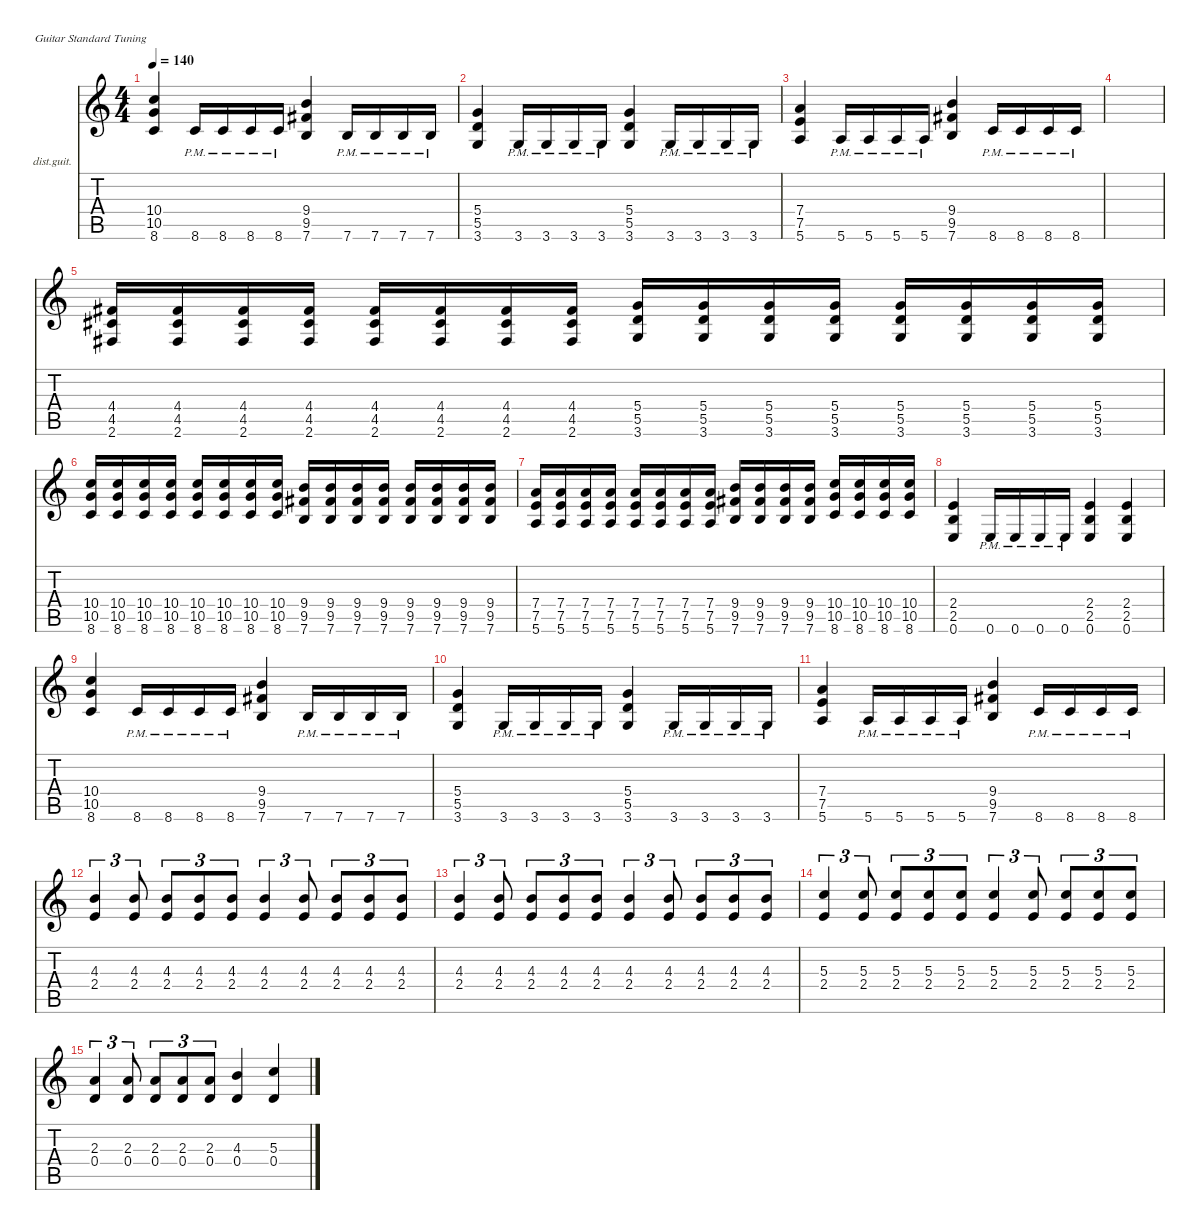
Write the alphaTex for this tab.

\defaultSystemsLayout 4
\hideDynamics
\bracketExtendMode nobrackets
\firstSystemTrackNameOrientation horizontal
\otherSystemsTrackNameOrientation horizontal
\track ("Lead Guitar" "dist.guit.") {instrument distortionguitar}
\staff {score tabs}
\tuning (E4 B3 G3 D3 A2 E2)
\ts (4 4)
\tempo 140
\clef g2
\ks c
(8.6 10.5 10.4).4{dy mf} 8.6{pm}.16 8.6{pm}.16 8.6{pm}.16 8.6{pm}.16 (7.6 9.5{acc #} 9.4).4 7.6{pm}.16 7.6{pm}.16 7.6{pm}.16 7.6{pm}.16 |
(3.6 5.5 5.4).4 3.6{pm}.16 3.6{pm}.16 3.6{pm}.16 3.6{pm}.16 (3.6 5.5 5.4).4 3.6{pm}.16 3.6{pm}.16 3.6{pm}.16 3.6{pm}.16 |
(5.6 7.5 7.4).4 5.6{pm}.16 5.6{pm}.16 5.6{pm}.16 5.6{pm}.16 (7.6 9.5{acc #} 9.4).4 8.6{pm}.16 8.6{pm}.16 8.6{pm}.16 8.6{pm}.16 |
|
(2.6{acc #} 4.5{acc #} 4.4{acc #}).16 (2.6{acc #} 4.5{acc #} 4.4{acc #}).16 (2.6{acc #} 4.5{acc #} 4.4{acc #}).16 (2.6{acc #} 4.5{acc #} 4.4{acc #}).16 (2.6{acc #} 4.5{acc #} 4.4{acc #}).16 (2.6{acc #} 4.5{acc #} 4.4{acc #}).16 (2.6{acc #} 4.5{acc #} 4.4{acc #}).16 (2.6{acc #} 4.5{acc #} 4.4{acc #}).16 (3.6 5.5 5.4).16 (3.6 5.5 5.4).16 (3.6 5.5 5.4).16 (3.6 5.5 5.4).16 (3.6 5.5 5.4).16 (3.6 5.5 5.4).16 (3.6 5.5 5.4).16 (3.6 5.5 5.4).16 |
(8.6 10.5 10.4).16 (8.6 10.5 10.4).16 (8.6 10.5 10.4).16 (8.6 10.5 10.4).16 (8.6 10.5 10.4).16 (8.6 10.5 10.4).16 (8.6 10.5 10.4).16 (8.6 10.5 10.4).16 (7.6 9.5{acc #} 9.4).16 (7.6 9.5{acc #} 9.4).16 (7.6 9.5{acc #} 9.4).16 (7.6 9.5{acc #} 9.4).16 (7.6 9.5{acc #} 9.4).16 (7.6 9.5{acc #} 9.4).16 (7.6 9.5{acc #} 9.4).16 (7.6 9.5{acc #} 9.4).16 |
(5.6 7.5 7.4).16 (5.6 7.5 7.4).16 (5.6 7.5 7.4).16 (5.6 7.5 7.4).16 (5.6 7.5 7.4).16 (5.6 7.5 7.4).16 (5.6 7.5 7.4).16 (5.6 7.5 7.4).16 (7.6 9.5{acc #} 9.4).16 (7.6 9.5{acc #} 9.4).16 (7.6 9.5{acc #} 9.4).16 (7.6 9.5{acc #} 9.4).16 (8.6 10.5 10.4).16 (8.6 10.5 10.4).16 (8.6 10.5 10.4).16 (8.6 10.5 10.4).16 |
(0.6 2.5 2.4).4 0.6{pm}.16 0.6{pm}.16 0.6{pm}.16 0.6{pm}.16 (0.6 2.5 2.4).4 (0.6 2.5 2.4).4 |
(8.6 10.5 10.4).4 8.6{pm}.16 8.6{pm}.16 8.6{pm}.16 8.6{pm}.16 (7.6 9.5{acc #} 9.4).4 7.6{pm}.16 7.6{pm}.16 7.6{pm}.16 7.6{pm}.16 |
(3.6 5.5 5.4).4 3.6{pm}.16 3.6{pm}.16 3.6{pm}.16 3.6{pm}.16 (3.6 5.5 5.4).4 3.6{pm}.16 3.6{pm}.16 3.6{pm}.16 3.6{pm}.16 |
(5.6 7.5 7.4).4 5.6{pm}.16 5.6{pm}.16 5.6{pm}.16 5.6{pm}.16 (7.6 9.5{acc #} 9.4).4 8.6{pm}.16 8.6{pm}.16 8.6{pm}.16 8.6{pm}.16 |
(4.3 2.4).4{tu (3 2)} (2.4 4.3).8{tu (3 2)} (2.4 4.3).8{tu (3 2)} (2.4 4.3).8{tu (3 2)} (2.4 4.3).8{tu (3 2)} (2.4 4.3).4{tu (3 2)} (2.4 4.3).8{tu (3 2)} (2.4 4.3).8{tu (3 2)} (2.4 4.3).8{tu (3 2)} (2.4 4.3).8{tu (3 2)} |
(4.3 2.4).4{tu (3 2)} (2.4 4.3).8{tu (3 2)} (2.4 4.3).8{tu (3 2)} (2.4 4.3).8{tu (3 2)} (2.4 4.3).8{tu (3 2)} (2.4 4.3).4{tu (3 2)} (2.4 4.3).8{tu (3 2)} (2.4 4.3).8{tu (3 2)} (2.4 4.3).8{tu (3 2)} (2.4 4.3).8{tu (3 2)} |
(2.4 5.3).4{tu (3 2)} (2.4 5.3).8{tu (3 2)} (2.4 5.3).8{tu (3 2)} (2.4 5.3).8{tu (3 2)} (2.4 5.3).8{tu (3 2)} (2.4 5.3).4{tu (3 2)} (2.4 5.3).8{tu (3 2)} (2.4 5.3).8{tu (3 2)} (2.4 5.3).8{tu (3 2)} (2.4 5.3).8{tu (3 2)} |
(0.4 2.3).4{tu (3 2)} (0.4 2.3).8{tu (3 2)} (0.4 2.3).8{tu (3 2)} (0.4 2.3).8{tu (3 2)} (0.4 2.3).8{tu (3 2)} (0.4 4.3).4 (0.4 5.3).4
